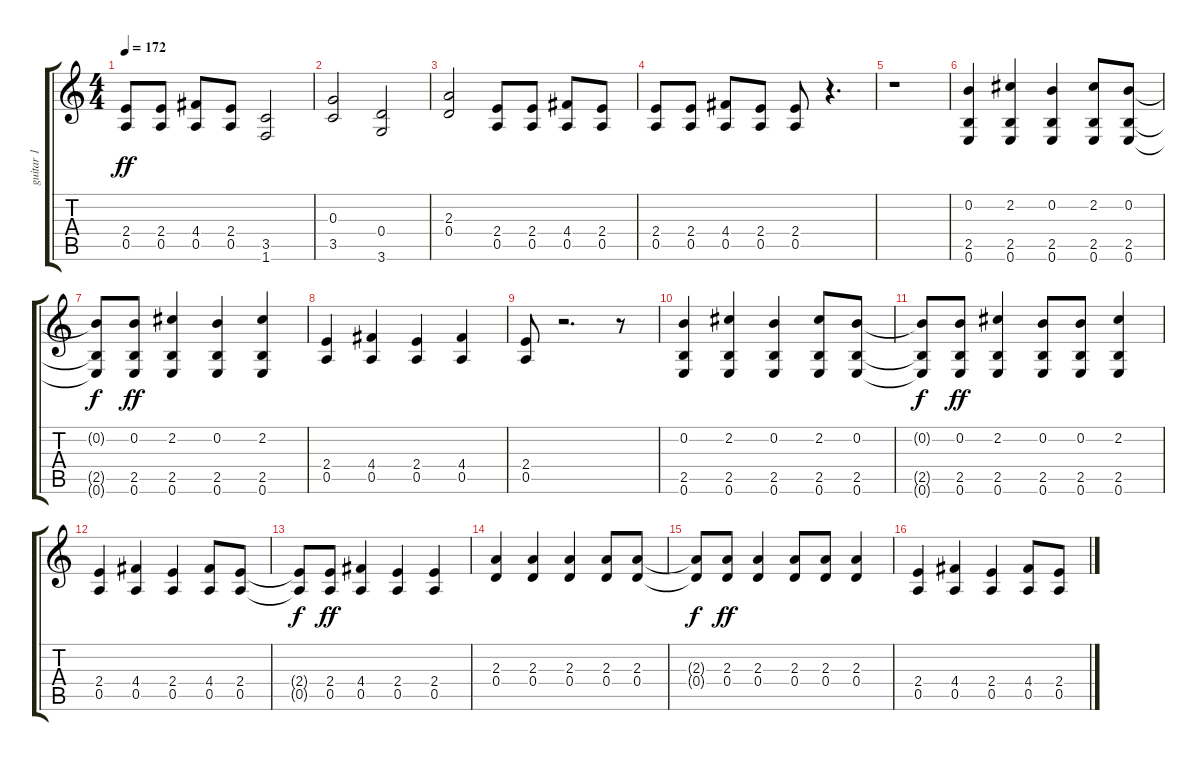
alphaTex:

\track ("guitar 1" "guitar 1") {instrument overdrivenguitar}
\staff {score tabs}
\tuning (E4 B3 G3 D3 A2 E2) {hide}
\ts (4 4)
\tempo 172
\clef g2
\ks c
(2.4 0.5).8{dy ff} (2.4 0.5).8 (4.4 0.5).8 (2.4 0.5).8 (3.5 1.6).2 |
(0.3 3.5).2 (0.4 3.6).2 |
(2.3 0.4).2 (2.4 0.5).8 (2.4 0.5).8 (4.4 0.5).8 (2.4 0.5).8 |
(2.4 0.5).8 (2.4 0.5).8 (4.4 0.5).8 (2.4 0.5).8 (2.4 0.5).8 r.4{d} |
r.1 |
(0.2 2.5 0.6).4 (2.2 2.5 0.6).4 (0.2 2.5 0.6).4 (2.2 2.5 0.6).8 (0.2 2.5 0.6).8 |
(0.2{t} 2.5{t} 0.6{t}).8{dy f} (0.2 2.5 0.6).8{dy ff} (2.2 2.5 0.6).4 (0.2 2.5 0.6).4 (2.2 2.5 0.6).4 |
(2.4 0.5).4 (4.4 0.5).4 (2.4 0.5).4 (4.4 0.5).4 |
(2.4 0.5).8 r.2{d} r.8 |
(0.2 2.5 0.6).4 (2.2 2.5 0.6).4 (0.2 2.5 0.6).4 (2.2 2.5 0.6).8 (0.2 2.5 0.6).8 |
(0.2{t} 2.5{t} 0.6{t}).8{dy f} (0.2 2.5 0.6).8{dy ff} (2.2 2.5 0.6).4 (0.2 2.5 0.6).8 (0.2 2.5 0.6).8 (2.2 2.5 0.6).4 |
(2.4 0.5).4 (4.4 0.5).4 (2.4 0.5).4 (4.4 0.5).8 (2.4 0.5).8 |
(2.4{t} 0.5{t}).8{dy f} (2.4 0.5).8{dy ff} (4.4 0.5).4 (2.4 0.5).4 (2.4 0.5).4 |
(2.3 0.4).4 (2.3 0.4).4 (2.3 0.4).4 (2.3 0.4).8 (2.3 0.4).8 |
(2.3{t} 0.4{t}).8{dy f} (2.3 0.4).8{dy ff} (2.3 0.4).4 (2.3 0.4).8 (2.3 0.4).8 (2.3 0.4).4 |
(2.4 0.5).4 (4.4 0.5).4 (2.4 0.5).4 (4.4 0.5).8 (2.4 0.5).8
